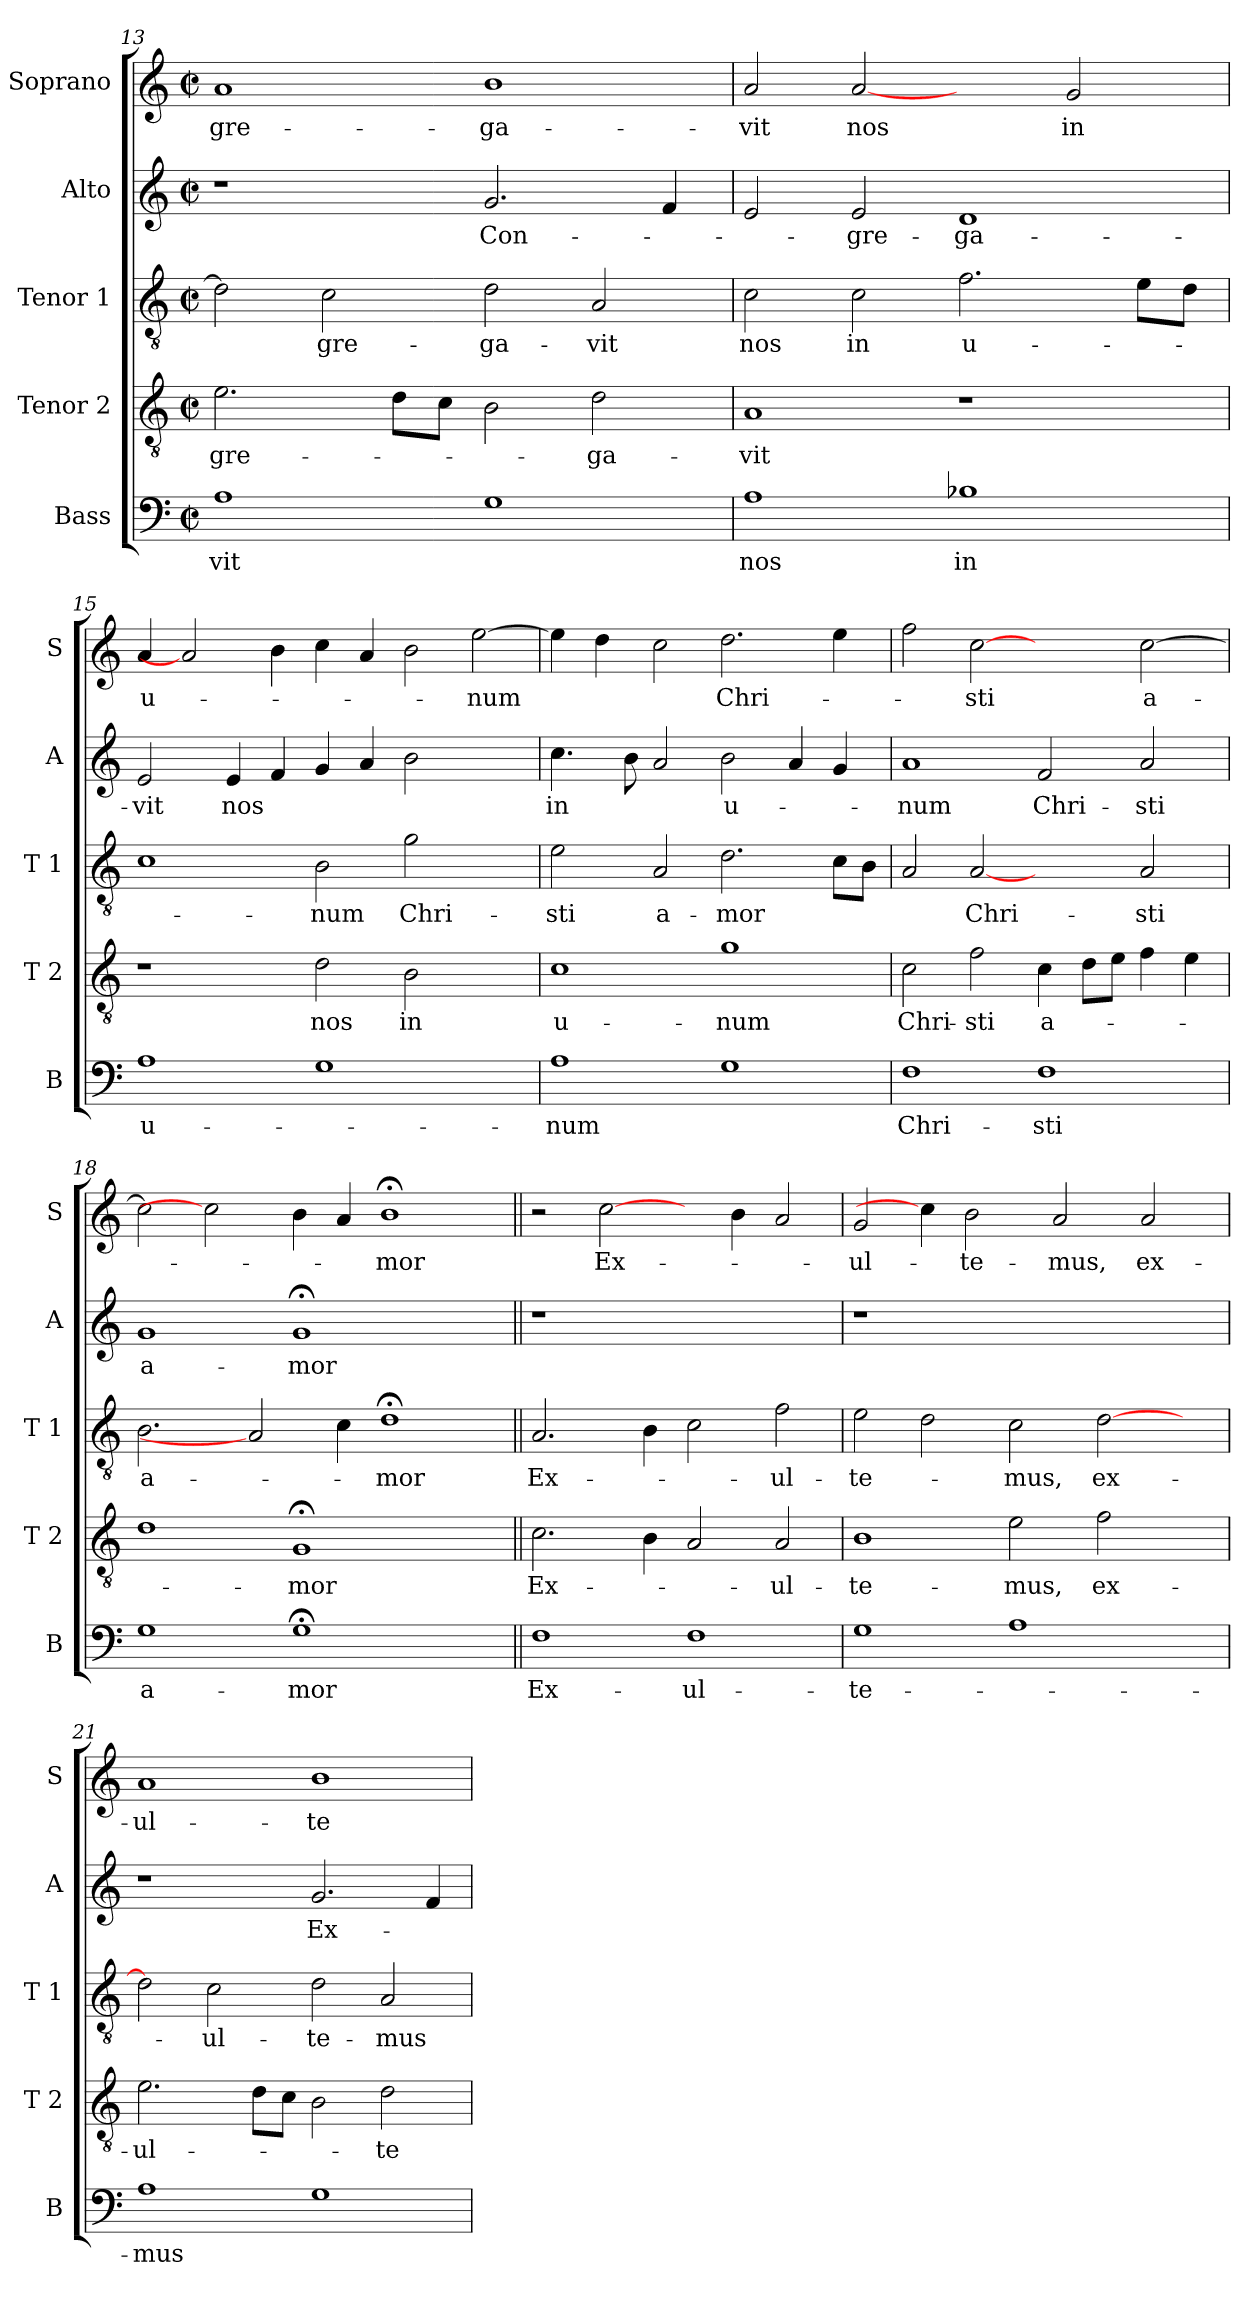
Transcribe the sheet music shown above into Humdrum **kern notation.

**kern	**text	**kern	**text	**kern	**text	**kern	**text	**kern	**text
*part5	*part5	*part4	*part4	*part3	*part3	*part2	*part2	*part1	*part1
*staff5	*staff5	*staff4	*staff4	*staff3	*staff3	*staff2	*staff2	*staff1	*staff1
*I"Bass	*	*I"Tenor 2	*	*I"Tenor 1	*	*I"Alto	*	*I"Soprano	*
*I'B	*	*I'T 2	*	*I'T 1	*	*I'A	*	*I'S	*
*clefF4	*	*clefGv2	*	*clefGv2	*	*clefG2	*	*clefG2	*
*k[]	*	*k[]	*	*k[]	*	*k[]	*	*k[]	*
*C:	*	*C:	*	*C:	*	*C:	*	*C:	*
*M2/2	*	*M2/2	*	*M2/2	*	*M2/2	*	*M2/2	*
*met(c|)	*	*met(c|)	*	*met(c|)	*	*met(c|)	*	*met(c|)	*
=13	=13	=13	=13	=13	=13	=13	=13	=13	=13
!	!LO:LY:b	!	!LO:LY:b	!	!	!	!	!	!LO:LY:b
1A	-vit	2.e\	-gre-	2d\]	.	1r	.	1a	-gre-
!	!	!	!	!	!LO:LY:b	!	!	!	!
.	.	.	.	2c\	-gre-	.	.	.	.
.	.	8d\L	.	.	.	.	.	.	.
.	.	8c\J	.	.	.	.	.	.	.
!	!	!	!	!	!LO:LY:b	!	!LO:LY:b	!	!LO:LY:b
1G	.	2B\	.	2d\	-ga-	2.g/	Con-	1b	-ga-
!	!	!	!LO:LY:b	!	!LO:LY:b	!	!	!	!
.	.	2d\	-ga-	2A/	-vit	.	.	.	.
.	.	.	.	.	.	4f/	.	.	.
!!LO:LB:g=z
=14	=14	=14	=14	=14	=14	=14	=14	=14	=14
!	!LO:LY:b	!	!LO:LY:b	!	!LO:LY:b	!	!	!	!LO:LY:b
1A	nos	1A	-vit	2c\	nos	2e/	.	2a/	-vit
!	!	!	!	!	!LO:LY:b	!	!LO:LY:b	!	!LO:LY:b
.	.	.	.	2c\	in	2e/	-gre-	[2a	nos
!	!LO:LY:b	!	!	!	!LO:LY:b	!	!LO:LY:b	!	!
1B-X	in	1r	.	2.f\	u-	1d	-ga-	2ryy	.
!	!	!	!	!	!	!	!	!	!LO:LY:b
.	.	.	.	.	.	.	.	2g/	in
.	.	.	.	8e\L	.	.	.	.	.
.	.	.	.	8d\J	.	.	.	.	.
=15	=15	=15	=15	=15	=15	=15	=15	=15	=15
!	!LO:LY:b	!	!	!	!	!	!LO:LY:b	!	!LO:LY:b
1A	u-	1r	.	1c	.	2e/	-vit	4a/	u-
.	.	.	.	.	.	.	.	2a]	.
!	!	!	!	!	!	!	!LO:LY:b	!	!
.	.	.	.	.	.	4e/	nos	.	.
.	.	.	.	.	.	4f/	.	4b\	.
!	!	!	!LO:LY:b	!	!LO:LY:b	!	!	!	!
1G	.	2d\	nos	2B\	-num	4g/	.	4cc\	.
.	.	.	.	.	.	4a/	.	4a/	.
!	!	!	!LO:LY:b	!	!LO:LY:b	!	!	!	!
.	.	2B\	in	2g\	Chri-	2b\	.	2b\	.
!	!	!	!	!	!	!	!	!	!LO:LY:b
2ryy	.	2ryy	.	2ryy	.	2ryy	.	[2ee\	-num
=16	=16	=16	=16	=16	=16	=16	=16	=16	=16
!	!LO:LY:b	!	!LO:LY:b	!	!LO:LY:b	!	!LO:LY:b	!	!
1A	-num	1c	u-	2e\	-sti	4.cc\	in	4ee\]	.
.	.	.	.	.	.	.	.	4dd\	.
.	.	.	.	.	.	8b\	.	.	.
!	!	!	!	!	!LO:LY:b	!	!	!	!
.	.	.	.	2A/	a-	2a/	.	2cc\	.
!	!	!	!LO:LY:b	!	!LO:LY:b	!	!LO:LY:b	!	!LO:LY:b
1G	.	1g	-num	2.d\	-mor	2b\	u-	2.dd\	Chri-
.	.	.	.	.	.	4a/	.	.	.
.	.	.	.	8c\L	.	4g/	.	4ee\	.
.	.	.	.	8B\J	.	.	.	.	.
=17	=17	=17	=17	=17	=17	=17	=17	=17	=17
!	!LO:LY:b	!	!LO:LY:b	!	!	!	!LO:LY:b	!	!
1F	Chri-	2c\	Chri-	2A/	.	1a	-num	2ff\	.
!	!	!	!LO:LY:b	!	!LO:LY:b	!	!	!	!LO:LY:b
.	.	2f\	-sti	[2A	Chri-	.	.	[2cc	-sti
!	!LO:LY:b	!	!LO:LY:b	!	!	!	!LO:LY:b	!	!
1F	-sti	4c\	a-	2ryy	.	2f/	Chri-	2ryy	.
.	.	8d\L	.	.	.	.	.	.	.
.	.	8e\J	.	.	.	.	.	.	.
!	!	!	!	!	!LO:LY:b	!	!LO:LY:b	!	!LO:LY:b
.	.	4f\	.	2A/	-sti	2a/	-sti	[2cc\	a-
.	.	4e\	.	.	.	.	.	.	.
!!LO:PB:g=z
=18	=18	=18	=18	=18	=18	=18	=18	=18	=18
!	!LO:LY:b	!	!	!	!LO:LY:b	!	!LO:LY:b	!	!
1G	a-	1d	.	2.B\	a-	1g	a-	2cc\]	.
.	.	.	.	.	.	.	.	2cc]	.
.	.	.	.	2A]	.	.	.	.	.
!	!LO:LY:b	!	!LO:LY:b	!	!	!	!LO:LY:b	!	!
1G;<	-mor	1G;<	-mor	.	.	1g;<	-mor	4b\	.
.	.	.	.	4c\	.	.	.	4a/	.
!	!	!	!	!	!LO:LY:b	!	!	!	!LO:LY:b
.	.	.	.	1d;<	-mor	.	.	1b;<	-mor
2ryy	.	2ryy	.	.	.	2ryy	.	.	.
=19||	=19||	=19||	=19||	=19||	=19||	=19||	=19||	=19||	=19||
!	!LO:LY:b	!	!LO:LY:b	!	!LO:LY:b	!	!	!	!
1F	Ex-	2.c\	Ex-	2.A/	Ex-	1r	.	2r	.
!	!	!	!	!	!	!	!	!	!LO:LY:b
.	.	.	.	.	.	.	.	[2cc\	Ex-
.	.	4B\	.	4B\	.	.	.	.	.
!	!LO:LY:b	!	!	!	!	!	!	!	!
1F	-ul-	2A/	.	2c\	.	1ryy	.	4ryy	.
.	.	.	.	.	.	.	.	4b\	.
!	!	!	!LO:LY:b	!	!LO:LY:b	!	!	!	!
.	.	2A/	-ul-	2f\	-ul-	.	.	2a/	.
=20	=20	=20	=20	=20	=20	=20	=20	=20	=20
!	!LO:LY:b	!	!LO:LY:b	!	!LO:LY:b	!	!	!	!LO:LY:b
1G	-te-	1B	-te-	2e\	-te-	1r	.	2g/	-ul-
.	.	.	.	2d\	.	.	.	4cc\]	.
!	!	!	!	!	!	!	!	!	!LO:LY:b
.	.	.	.	.	.	.	.	2b\	-te-
!	!	!	!LO:LY:b	!	!LO:LY:b	!	!	!	!
1A	.	2e\	-mus,	2c\	-mus,	1ryy	.	.	.
!	!	!	!	!	!	!	!	!	!LO:LY:b
.	.	.	.	.	.	.	.	2a/	-mus,
!	!	!	!LO:LY:b	!	!LO:LY:b	!	!	!	!
.	.	2f\	ex-	[2d\	ex-	.	.	.	.
!	!	!	!	!	!	!	!	!	!LO:LY:b
.	.	.	.	.	.	.	.	2a/	ex-
4ryy	.	4ryy	.	4ryy	.	4ryy	.	.	.
=21	=21	=21	=21	=21	=21	=21	=21	=21	=21
!	!LO:LY:b	!	!LO:LY:b	!	!	!	!	!	!LO:LY:b
1A	-mus	2.e\	-ul-	2d\]	.	1r	.	1a	-ul-
!	!	!	!	!	!LO:LY:b	!	!	!	!
.	.	.	.	2c\	-ul-	.	.	.	.
.	.	8d\L	.	.	.	.	.	.	.
.	.	8c\J	.	.	.	.	.	.	.
!	!	!	!	!	!LO:LY:b	!	!LO:LY:b	!	!LO:LY:b
1G	.	2B\	.	2d\	-te-	2.g/	Ex-	1b	-te-
!	!	!	!LO:LY:b	!	!LO:LY:b	!	!	!	!
.	.	2d\	-te-	2A/	-mus	.	.	.	.
.	.	.	.	.	.	4f/	.	.	.
=	=	=	=	=	=	=	=	=	=
*-	*-	*-	*-	*-	*-	*-	*-	*-	*-
